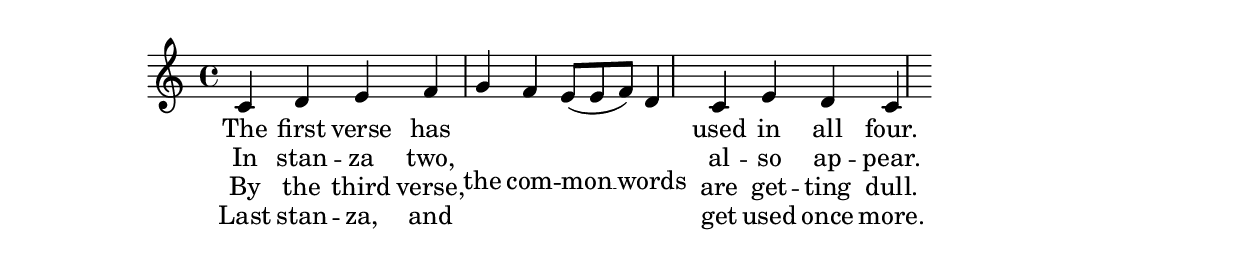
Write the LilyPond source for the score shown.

%% Do not edit this file; it is auto-generated from LSR http://lsr.dsi.unimi.it
%% This file is in the public domain.
\version "2.13.0"

\header {
  lsrtags = "vocal-music"

  texidoc = "
In a vocal piece where there are several (two,four or more) lines of
lyrics, and common lyrics for all voices at some point, these common
lyrics may be vertically centered regardingly, as shown in the
following example:

"
  doctitle = "Vertically centered common lyrics"
} % begin verbatim

\include "english.ly"
leftbrace = \markup { \override #'(font-encoding . fetaBraces) \lookup #"brace240" }
rightbrace = \markup { \rotate #180 \leftbrace }

dropLyrics =
{
    \override LyricText #'extra-offset = #'(0 . -5)
    \override LyricHyphen #'extra-offset = #'(0 . -5)
    \override LyricExtender #'extra-offset = #'(0 . -5)
}

raiseLyrics =
{
    \revert LyricText #'extra-offset
    \revert LyricHyphen #'extra-offset
    \revert LyricExtender #'extra-offset
}

skipFour = \repeat unfold 4 { \skip 8 }

lyricsA = \lyricmode { The first verse has \dropLyrics the com -- mon
__ words \raiseLyrics used in all four. }
lyricsB = \lyricmode { In stan -- za two, \skipFour al -- so ap -- pear. }
lyricsC = \lyricmode { By the third verse, \skipFour are get -- ting dull. }
lyricsD = \lyricmode { Last stan -- za, and \skipFour get used once more. }

melody = \relative c' { c4 d e f g f e8( e f) d4 c e d c }

\score
{
        <<
                \new Voice = m \melody
                \new Lyrics \lyricsto m \lyricsA
                \new Lyrics \lyricsto m \lyricsB
                \new Lyrics \lyricsto m \lyricsC
                \new Lyrics \lyricsto m \lyricsD
        >>
}
